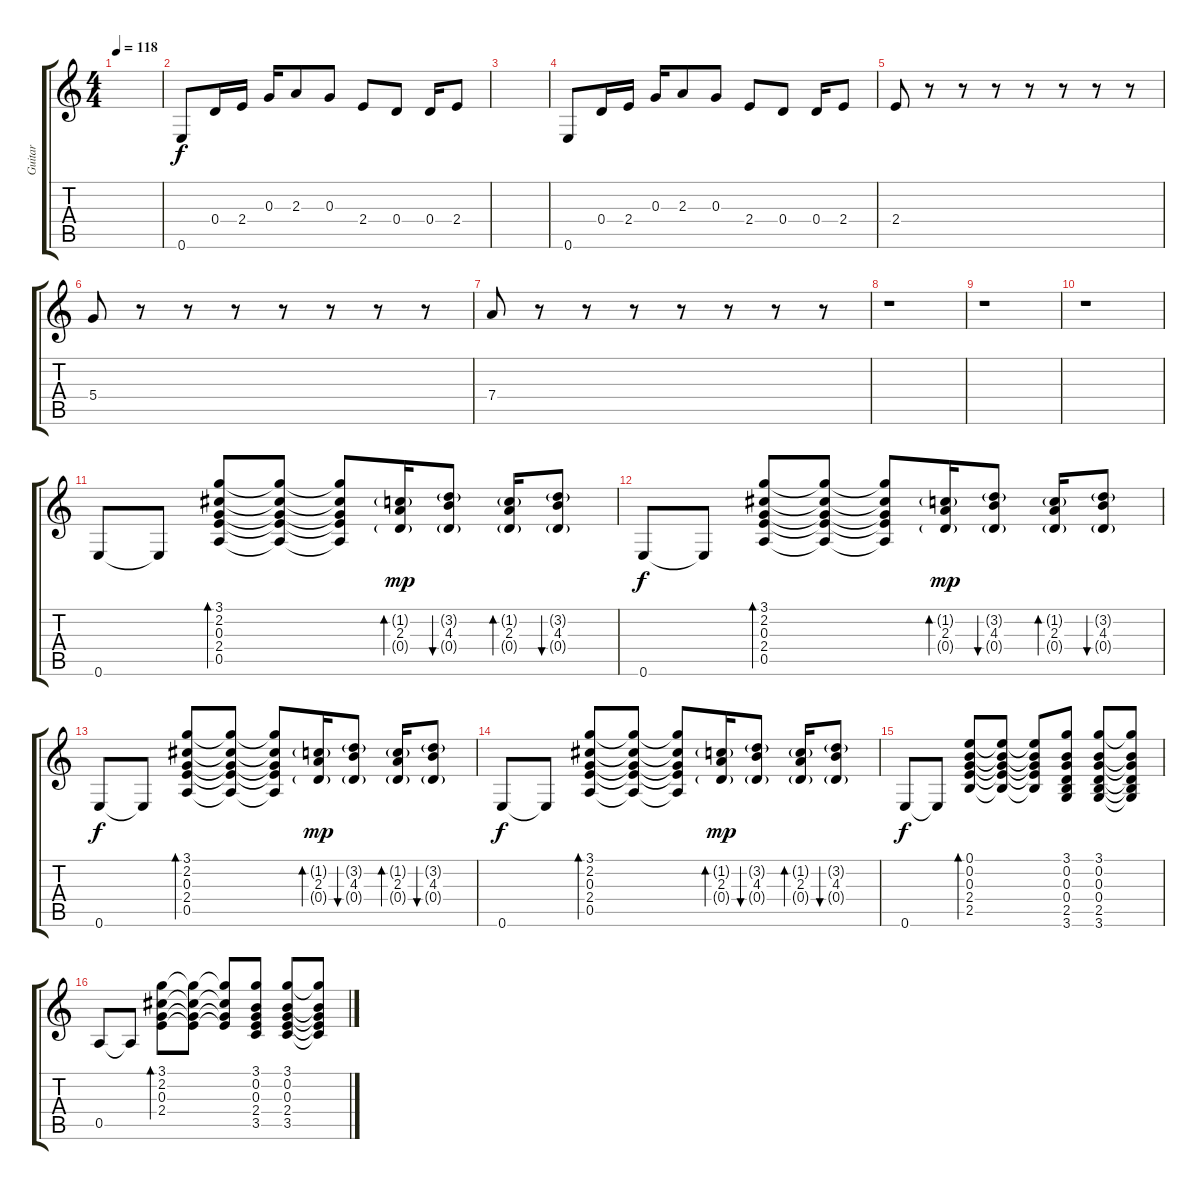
\track ("Guitar" "Guitar") {instrument acousticguitarsteel}
\staff {score tabs}
\tuning (E4 B3 G3 D3 A2 E2) {hide}
\ts (4 4)
\tempo 118
\clef g2
\ks c
|
0.6.8{dy f} 0.4.16 2.4.16 0.3.16 2.3.8 0.3.8 2.4.8 0.4.8 0.4.16 2.4.8 |
|
0.6.8 0.4.16 2.4.16 0.3.16 2.3.8 0.3.8 2.4.8 0.4.8 0.4.16 2.4.8 |
2.4.8 r.8 r.8 r.8 r.8 r.8 r.8 r.8 |
5.4.8 r.8 r.8 r.8 r.8 r.8 r.8 r.8 |
7.4.8 r.8 r.8 r.8 r.8 r.8 r.8 r.8 |
r.1 |
r.1 |
r.1 |
0.6.8 0.6{t}.8 (3.1 2.2 0.3 2.4 0.5).8{bd 30} (3.1{t} 2.2{t} 0.3{t} 2.4{t} 0.5{t}).8 (3.1{t} 2.2{t} 0.3{t} 2.4{t} 0.5{t}).8 (1.2{g} 2.3 0.4{g}).16{bd 30 dy mp} (3.2{g} 4.3 0.4{g}).8{bu 30} (1.2{g} 2.3 0.4{g}).16{bd 30} (3.2{g} 4.3 0.4{g}).8{bu 30} |
0.6.8{dy f} 0.6{t}.8 (3.1 2.2 0.3 2.4 0.5).8{bd 30} (3.1{t} 2.2{t} 0.3{t} 2.4{t} 0.5{t}).8 (3.1{t} 2.2{t} 0.3{t} 2.4{t} 0.5{t}).8 (1.2{g} 2.3 0.4{g}).16{bd 30 dy mp} (3.2{g} 4.3 0.4{g}).8{bu 30} (1.2{g} 2.3 0.4{g}).16{bd 30} (3.2{g} 4.3 0.4{g}).8{bu 30} |
0.6.8{dy f} 0.6{t}.8 (3.1 2.2 0.3 2.4 0.5).8{bd 30} (3.1{t} 2.2{t} 0.3{t} 2.4{t} 0.5{t}).8 (3.1{t} 2.2{t} 0.3{t} 2.4{t} 0.5{t}).8 (1.2{g} 2.3 0.4{g}).16{bd 30 dy mp} (3.2{g} 4.3 0.4{g}).8{bu 30} (1.2{g} 2.3 0.4{g}).16{bd 30} (3.2{g} 4.3 0.4{g}).8{bu 30} |
0.6.8{dy f} 0.6{t}.8 (3.1 2.2 0.3 2.4 0.5).8{bd 30} (3.1{t} 2.2{t} 0.3{t} 2.4{t} 0.5{t}).8 (3.1{t} 2.2{t} 0.3{t} 2.4{t} 0.5{t}).8 (1.2{g} 2.3 0.4{g}).16{bd 30 dy mp} (3.2{g} 4.3 0.4{g}).8{bu 30} (1.2{g} 2.3 0.4{g}).16{bd 30} (3.2{g} 4.3 0.4{g}).8{bu 30} |
0.6.8{dy f} 0.6{t}.8 (0.1 0.2 0.3 2.4 2.5).8{bd 30} (0.1{t} 0.2{t} 0.3{t} 2.4{t} 2.5{t}).8 (0.1{t} 0.2{t} 0.3{t} 2.4{t} 2.5{t}).8 (3.1 0.2 0.3 0.4 2.5 3.6).8 (3.1 0.2 0.3 0.4 2.5 3.6).8 (3.1{t} 0.2{t} 0.3{t} 0.4{t} 2.5{t} 3.6{t}).8 |
0.5.8 0.5{t}.8 (3.1 2.2 0.3 2.4).8{bd 30} (3.1{t} 2.2{t} 0.3{t} 2.4{t}).8 (3.1{t} 2.2{t} 0.3{t} 2.4{t}).8 (3.1 0.2 0.3 2.4 3.5).8 (3.1 0.2 0.3 2.4 3.5).8 (3.1{t} 0.2{t} 0.3{t} 2.4{t} 3.5{t}).8
